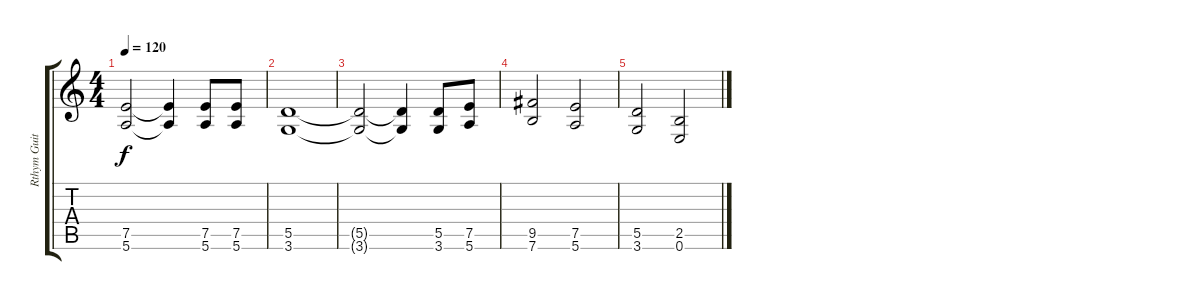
\track ("Rthym Guitar" "Rthym Guit") {instrument distortionguitar}
\staff {score tabs}
\tuning (E4 B3 G3 D3 A2 E2) {hide}
\ts (4 4)
\tempo 120
\clef g2
\ks c
(7.5{t} 5.6{t}).2{dy f} (7.5{t} 5.6{t}).4 (7.5 5.6).8 (7.5 5.6).8 |
(5.5 3.6).1 |
(5.5{t} 3.6{t}).2 (5.5{t} 3.6{t}).4 (5.5 3.6).8 (7.5 5.6).8 |
(9.5 7.6).2 (7.5 5.6).2 |
(5.5 3.6).2 (2.5 0.6).2
